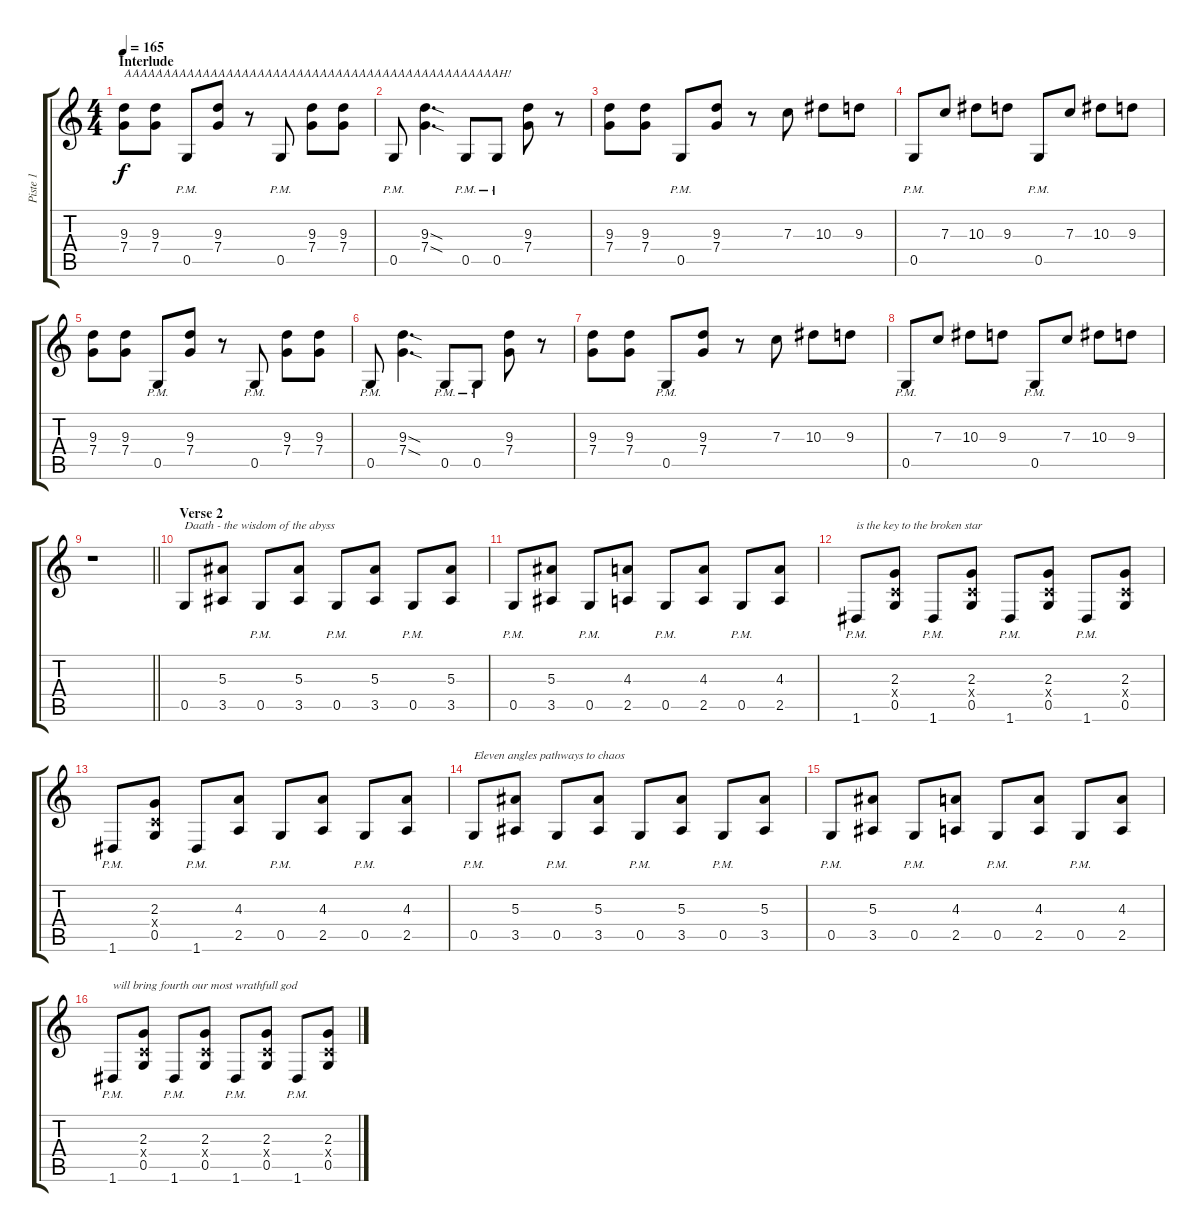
\track ("Piste 1" "Piste 1") {instrument distortionguitar}
\staff {score tabs}
\tuning (D4 A3 F3 C3 G2 D2) {hide}
\ts (4 4)
\section ("" "Interlude")
\tempo 165
\clef g2
\ks c
(9.3 7.4).8{txt "AAAAAAAAAAAAAAAAAAAAAAAAAAAAAAAAAAAAAAAAAAAAAAAAH!" dy f} (9.3 7.4).8 0.5{pm}.8 (9.3 7.4).8 r.8 0.5{pm}.8 (9.3 7.4).8 (9.3 7.4).8 |
0.5{pm}.8 (9.3{sod} 7.4{sod}).4{d} 0.5{pm}.8 0.5{pm}.8 (9.3 7.4).8 r.8 |
(9.3 7.4).8 (9.3 7.4).8 0.5{pm}.8 (9.3 7.4).8 r.8 7.3.8 10.3.8 9.3.8 |
0.5{pm}.8 7.3.8 10.3.8 9.3.8 0.5{pm}.8 7.3.8 10.3.8 9.3.8 |
(9.3 7.4).8 (9.3 7.4).8 0.5{pm}.8 (9.3 7.4).8 r.8 0.5{pm}.8 (9.3 7.4).8 (9.3 7.4).8 |
0.5{pm}.8 (9.3{sod} 7.4{sod}).4{d} 0.5{pm}.8 0.5{pm}.8 (9.3 7.4).8 r.8 |
(9.3 7.4).8 (9.3 7.4).8 0.5{pm}.8 (9.3 7.4).8 r.8 7.3.8 10.3.8 9.3.8 |
0.5{pm}.8 7.3.8 10.3.8 9.3.8 0.5{pm}.8 7.3.8 10.3.8 9.3.8 |
\barLineRight lightlight
r.1 |
\section ("" "Verse 2")
0.5.8{txt "Daath - the wisdom of the abyss"} (5.3 3.5).8 0.5{pm}.8 (5.3 3.5).8 0.5{pm}.8 (5.3 3.5).8 0.5{pm}.8 (5.3 3.5).8 |
0.5{pm}.8 (5.3 3.5).8 0.5{pm}.8 (4.3 2.5).8 0.5{pm}.8 (4.3 2.5).8 0.5{pm}.8 (4.3 2.5).8 |
1.6{pm}.8{txt "is the key to the broken star"} (2.3 0.4{x} 0.5).8 1.6{pm}.8 (2.3 0.4{x} 0.5).8 1.6{pm}.8 (2.3 0.4{x} 0.5).8 1.6{pm}.8 (2.3 0.4{x} 0.5).8 |
1.6{pm}.8 (2.3 0.4{x} 0.5).8 1.6{pm}.8 (4.3 2.5).8 0.5{pm}.8 (4.3 2.5).8 0.5{pm}.8 (4.3 2.5).8 |
0.5{pm}.8{txt "Eleven angles pathways to chaos"} (5.3 3.5).8 0.5{pm}.8 (5.3 3.5).8 0.5{pm}.8 (5.3 3.5).8 0.5{pm}.8 (5.3 3.5).8 |
0.5{pm}.8 (5.3 3.5).8 0.5{pm}.8 (4.3 2.5).8 0.5{pm}.8 (4.3 2.5).8 0.5{pm}.8 (4.3 2.5).8 |
1.6{pm}.8{txt "will bring fourth our most wrathfull god"} (2.3 0.4{x} 0.5).8 1.6{pm}.8 (2.3 0.4{x} 0.5).8 1.6{pm}.8 (2.3 0.4{x} 0.5).8 1.6{pm}.8 (2.3 0.4{x} 0.5).8
